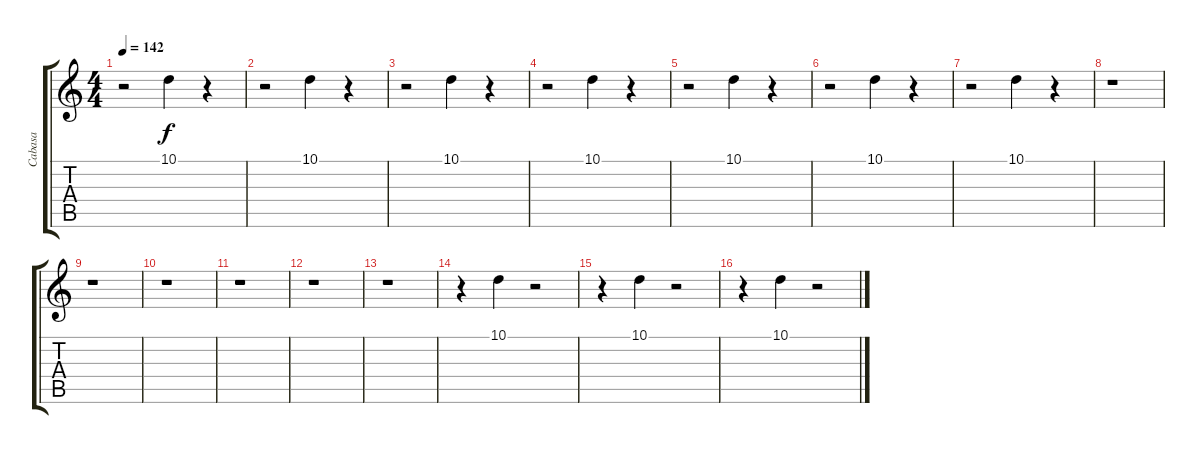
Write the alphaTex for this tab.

\track ("Cabasa" "Cabasa") {instrument drawbarorgan}
\staff {score tabs}
\tuning (E4 B3 G3 D3 A2 E2) {hide}
\ts (4 4)
\tempo 142
\clef g2
\ks c
r.2{dy f} 10.1.4 r.4 |
r.2 10.1.4 r.4 |
r.2 10.1.4 r.4 |
r.2 10.1.4 r.4 |
r.2 10.1.4 r.4 |
r.2 10.1.4 r.4 |
r.2 10.1.4 r.4 |
r.1 |
r.1 |
r.1 |
r.1 |
r.1 |
r.1 |
r.4 10.1.4 r.2 |
r.4 10.1.4 r.2 |
r.4 10.1.4 r.2
